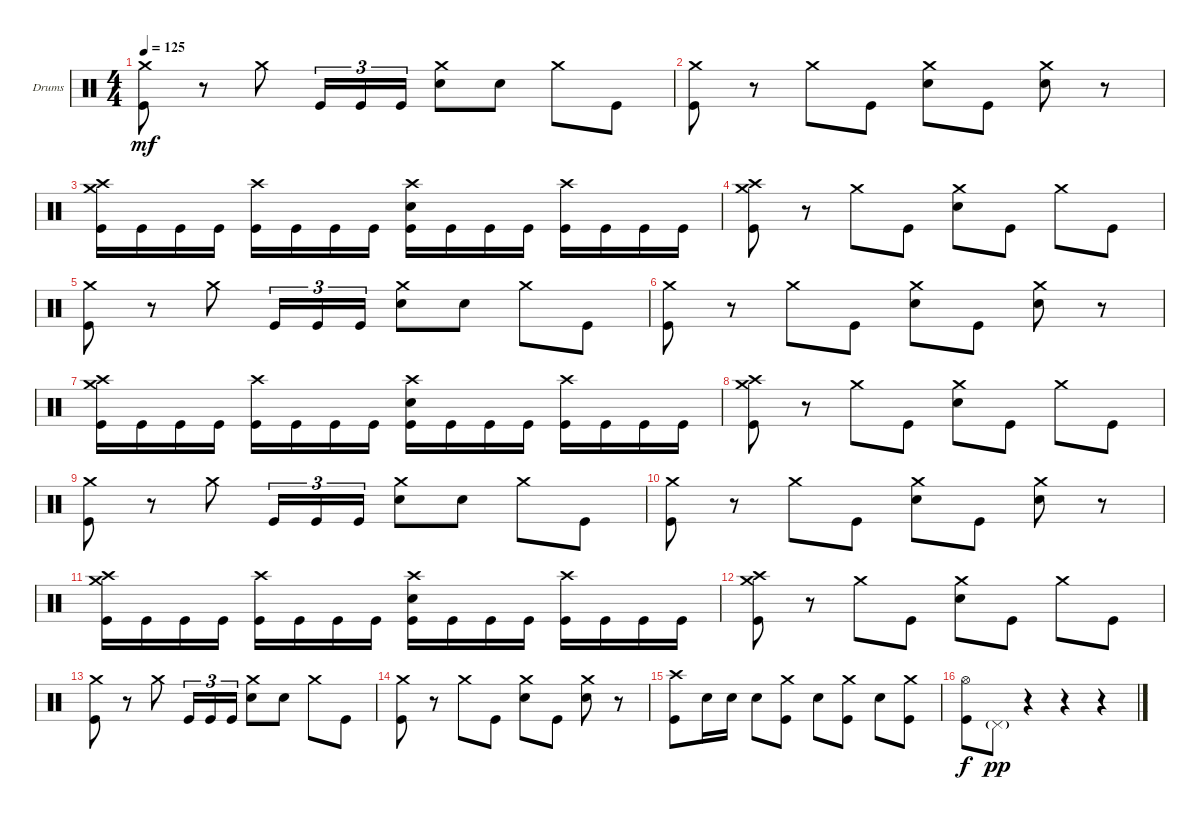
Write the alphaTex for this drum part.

\defaultSystemsLayout 4
\bracketExtendMode groupsimilarinstruments
\firstSystemTrackNameOrientation horizontal
\otherSystemsTrackNameOrientation horizontal
\track ("Michael Thomas" "Drums") {instrument percussion}
\staff {score}
\articulation defaults
\ts (4 4)
\tempo 125
\clef neutral
\ks c
("Crash medium (hit)" "Kick (hit)").8{dy mf} r.8 "Crash medium (hit)".8 "Kick (hit)".16{tu (3 2)} "Kick (hit)".16{tu (3 2)} "Kick (hit)".16{tu (3 2)} ("Crash medium (hit)" "Snare (hit) 2").8 "Snare (hit) 2".8 "Crash medium (hit)".8 "Kick (hit)".8 |
("Crash medium (hit)" "Kick (hit)").8 r.8 "Crash medium (hit)".8 "Kick (hit)".8 ("Crash medium (hit)" "Snare (hit) 2").8 "Kick (hit)".8 ("Crash medium (hit)" "Snare (hit) 2").8 r.8 |
("Crash high (hit)" "Crash medium (hit)" "Kick (hit)").16 "Kick (hit)".16 "Kick (hit)".16 "Kick (hit)".16 ("Crash high (hit)" "Kick (hit)").16 "Kick (hit)".16 "Kick (hit)".16 "Kick (hit)".16 ("Crash high (hit)" "Snare (hit) 2" "Kick (hit)").16 "Kick (hit)".16 "Kick (hit)".16 "Kick (hit)".16 ("Crash high (hit)" "Kick (hit)").16 "Kick (hit)".16 "Kick (hit)".16 "Kick (hit)".16 |
("Crash high (hit)" "Crash medium (hit)" "Kick (hit)").8 r.8 "Crash medium (hit)".8 "Kick (hit)".8 ("Crash medium (hit)" "Snare (hit) 2").8 "Kick (hit)".8 "Crash medium (hit)".8 "Kick (hit)".8 |
("Crash medium (hit)" "Kick (hit)").8 r.8 "Crash medium (hit)".8 "Kick (hit)".16{tu (3 2)} "Kick (hit)".16{tu (3 2)} "Kick (hit)".16{tu (3 2)} ("Crash medium (hit)" "Snare (hit) 2").8 "Snare (hit) 2".8 "Crash medium (hit)".8 "Kick (hit)".8 |
("Crash medium (hit)" "Kick (hit)").8 r.8 "Crash medium (hit)".8 "Kick (hit)".8 ("Crash medium (hit)" "Snare (hit) 2").8 "Kick (hit)".8 ("Crash medium (hit)" "Snare (hit) 2").8 r.8 |
("Crash high (hit)" "Crash medium (hit)" "Kick (hit)").16 "Kick (hit)".16 "Kick (hit)".16 "Kick (hit)".16 ("Crash high (hit)" "Kick (hit)").16 "Kick (hit)".16 "Kick (hit)".16 "Kick (hit)".16 ("Crash high (hit)" "Snare (hit) 2" "Kick (hit)").16 "Kick (hit)".16 "Kick (hit)".16 "Kick (hit)".16 ("Crash high (hit)" "Kick (hit)").16 "Kick (hit)".16 "Kick (hit)".16 "Kick (hit)".16 |
("Crash high (hit)" "Crash medium (hit)" "Kick (hit)").8 r.8 "Crash medium (hit)".8 "Kick (hit)".8 ("Crash medium (hit)" "Snare (hit) 2").8 "Kick (hit)".8 "Crash medium (hit)".8 "Kick (hit)".8 |
("Crash medium (hit)" "Kick (hit)").8 r.8 "Crash medium (hit)".8 "Kick (hit)".16{tu (3 2)} "Kick (hit)".16{tu (3 2)} "Kick (hit)".16{tu (3 2)} ("Crash medium (hit)" "Snare (hit) 2").8 "Snare (hit) 2".8 "Crash medium (hit)".8 "Kick (hit)".8 |
("Crash medium (hit)" "Kick (hit)").8 r.8 "Crash medium (hit)".8 "Kick (hit)".8 ("Crash medium (hit)" "Snare (hit) 2").8 "Kick (hit)".8 ("Crash medium (hit)" "Snare (hit) 2").8 r.8 |
("Crash high (hit)" "Crash medium (hit)" "Kick (hit)").16 "Kick (hit)".16 "Kick (hit)".16 "Kick (hit)".16 ("Crash high (hit)" "Kick (hit)").16 "Kick (hit)".16 "Kick (hit)".16 "Kick (hit)".16 ("Crash high (hit)" "Snare (hit) 2" "Kick (hit)").16 "Kick (hit)".16 "Kick (hit)".16 "Kick (hit)".16 ("Crash high (hit)" "Kick (hit)").16 "Kick (hit)".16 "Kick (hit)".16 "Kick (hit)".16 |
("Crash high (hit)" "Crash medium (hit)" "Kick (hit)").8 r.8 "Crash medium (hit)".8 "Kick (hit)".8 ("Crash medium (hit)" "Snare (hit) 2").8 "Kick (hit)".8 "Crash medium (hit)".8 "Kick (hit)".8 |
("Crash medium (hit)" "Kick (hit)").8 r.8 "Crash medium (hit)".8 "Kick (hit)".16{tu (3 2)} "Kick (hit)".16{tu (3 2)} "Kick (hit)".16{tu (3 2)} ("Crash medium (hit)" "Snare (hit) 2").8 "Snare (hit) 2".8 "Crash medium (hit)".8 "Kick (hit)".8 |
("Crash medium (hit)" "Kick (hit)").8 r.8 "Crash medium (hit)".8 "Kick (hit)".8 ("Crash medium (hit)" "Snare (hit) 2").8 "Kick (hit)".8 ("Crash medium (hit)" "Snare (hit) 2").8 r.8 |
("Crash high (hit)" "Kick (hit)").8 "Snare (hit) 2".16 "Snare (hit) 2".16 "Snare (hit) 2".8 ("Crash medium (hit)" "Kick (hit)").8 "Snare (hit) 2".8 ("Crash medium (hit)" "Kick (hit)").8 "Snare (hit) 2".8 ("Crash medium (hit)" "Kick (hit)").8 |
("Hi-Hat (open)" "Kick (hit)").8{dy f} "Pedal Hi-Hat (hit)"{g}.8{dy pp} r.4 r.4 r.4
